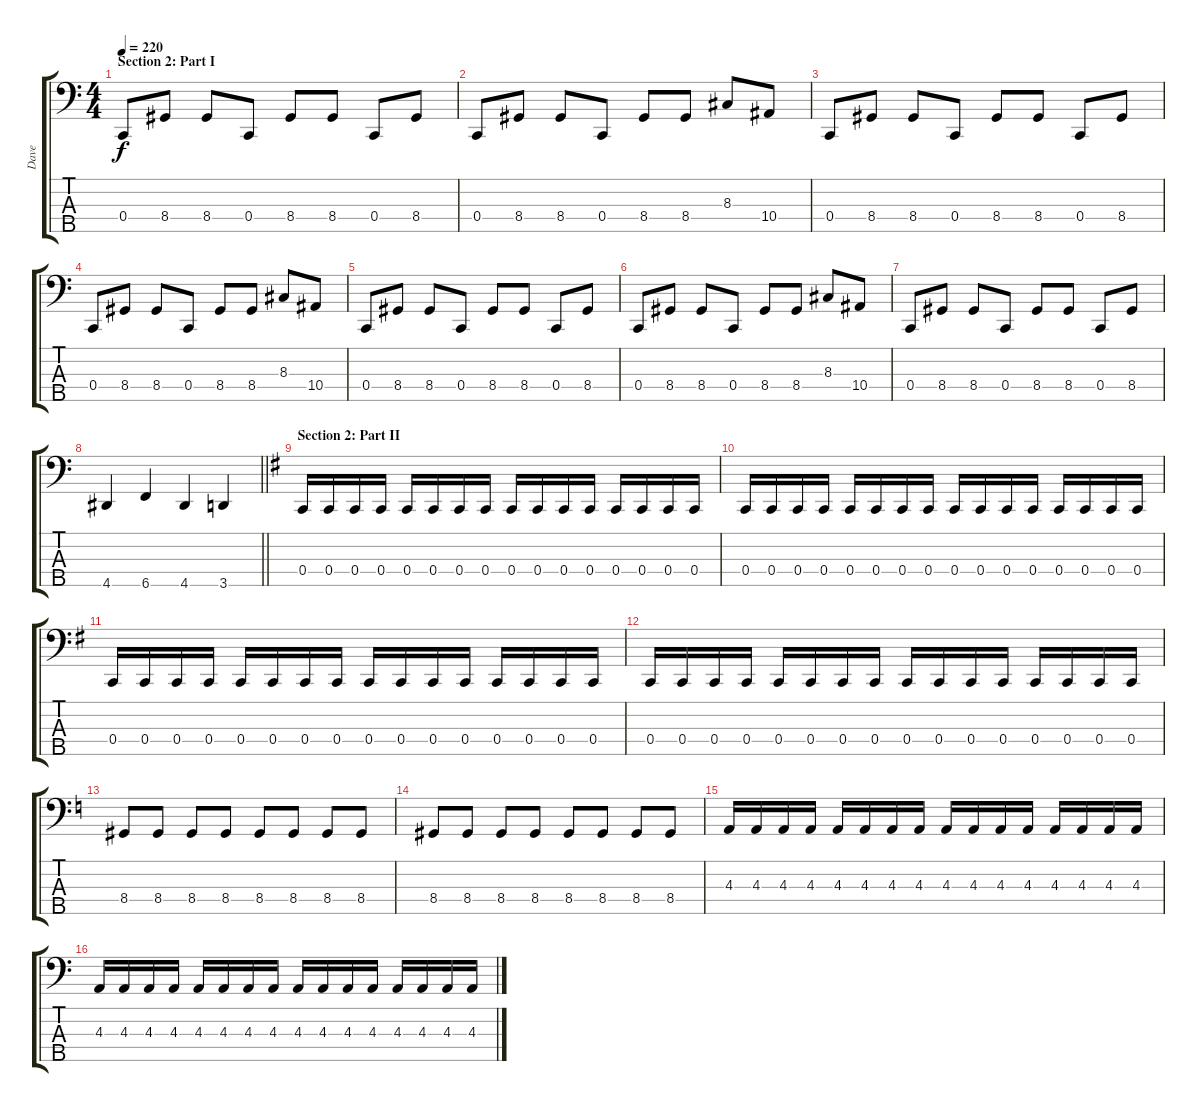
\track ("Dave" "Dave") {instrument electricbasspick}
\staff {score tabs}
\tuning (Eb2 Bb1 F1 C1 B0) {hide}
\ts (4 4)
\section ("" "Section 2: Part I")
\tempo 220
\clef f4
\ks c
0.4.8{dy f} 8.4.8 8.4.8 0.4.8 8.4.8 8.4.8 0.4.8 8.4.8 |
0.4.8 8.4.8 8.4.8 0.4.8 8.4.8 8.4.8 8.3.8 10.4.8 |
0.4.8 8.4.8 8.4.8 0.4.8 8.4.8 8.4.8 0.4.8 8.4.8 |
0.4.8 8.4.8 8.4.8 0.4.8 8.4.8 8.4.8 8.3.8 10.4.8 |
0.4.8 8.4.8 8.4.8 0.4.8 8.4.8 8.4.8 0.4.8 8.4.8 |
0.4.8 8.4.8 8.4.8 0.4.8 8.4.8 8.4.8 8.3.8 10.4.8 |
0.4.8 8.4.8 8.4.8 0.4.8 8.4.8 8.4.8 0.4.8 8.4.8 |
\barLineRight lightlight
4.5.4 6.5.4 4.5.4 3.5.4 |
\section ("" "Section 2: Part II")
\ks g
0.4.16 0.4.16 0.4.16 0.4.16 0.4.16 0.4.16 0.4.16 0.4.16 0.4.16 0.4.16 0.4.16 0.4.16 0.4.16 0.4.16 0.4.16 0.4.16 |
0.4.16 0.4.16 0.4.16 0.4.16 0.4.16 0.4.16 0.4.16 0.4.16 0.4.16 0.4.16 0.4.16 0.4.16 0.4.16 0.4.16 0.4.16 0.4.16 |
0.4.16 0.4.16 0.4.16 0.4.16 0.4.16 0.4.16 0.4.16 0.4.16 0.4.16 0.4.16 0.4.16 0.4.16 0.4.16 0.4.16 0.4.16 0.4.16 |
0.4.16 0.4.16 0.4.16 0.4.16 0.4.16 0.4.16 0.4.16 0.4.16 0.4.16 0.4.16 0.4.16 0.4.16 0.4.16 0.4.16 0.4.16 0.4.16 |
\ks c
8.4.8 8.4.8 8.4.8 8.4.8 8.4.8 8.4.8 8.4.8 8.4.8 |
8.4.8 8.4.8 8.4.8 8.4.8 8.4.8 8.4.8 8.4.8 8.4.8 |
4.3.16 4.3.16 4.3.16 4.3.16 4.3.16 4.3.16 4.3.16 4.3.16 4.3.16 4.3.16 4.3.16 4.3.16 4.3.16 4.3.16 4.3.16 4.3.16 |
4.3.16 4.3.16 4.3.16 4.3.16 4.3.16 4.3.16 4.3.16 4.3.16 4.3.16 4.3.16 4.3.16 4.3.16 4.3.16 4.3.16 4.3.16 4.3.16
